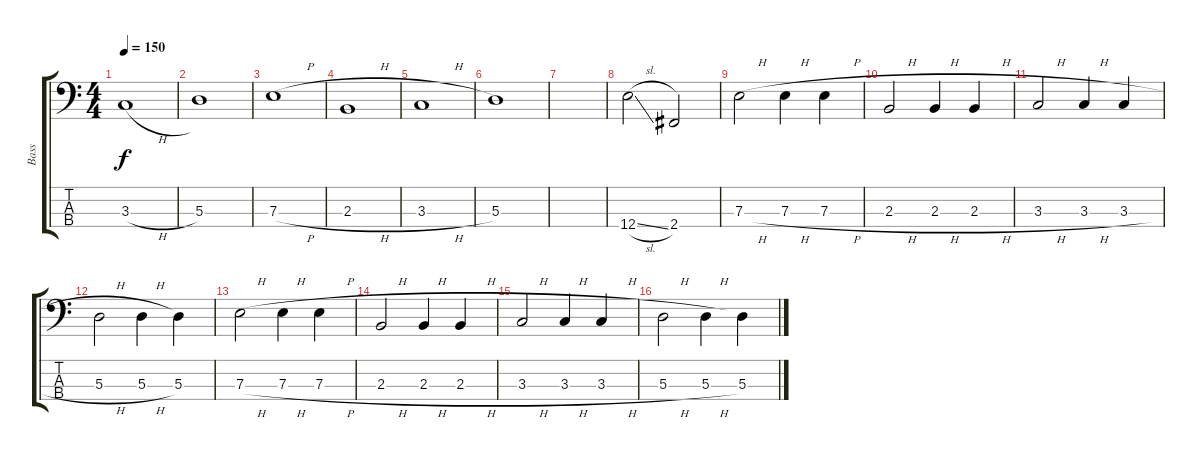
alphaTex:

\track ("Bass" "Bass") {instrument electricbassfinger}
\staff {score tabs}
\tuning (G2 D2 A1 E1) {hide}
\ts (4 4)
\tempo 150
\clef f4
\ks c
3.3{h}.1{dy f} |
5.3.1 |
7.3{h}.1 |
2.3{h}.1 |
3.3{h}.1 |
5.3.1 |
|
12.4{sl}.2 2.4.2 |
7.3{h}.2 7.3{h}.4 7.3{h}.4 |
2.3{h}.2 2.3{h}.4 2.3{h}.4 |
3.3{h}.2 3.3{h}.4 3.3{h}.4 |
5.3{h}.2 5.3{h}.4 5.3.4 |
7.3{h}.2 7.3{h}.4 7.3{h}.4 |
2.3{h}.2 2.3{h}.4 2.3{h}.4 |
3.3{h}.2 3.3{h}.4 3.3{h}.4 |
5.3{h}.2 5.3{h}.4 5.3.4
